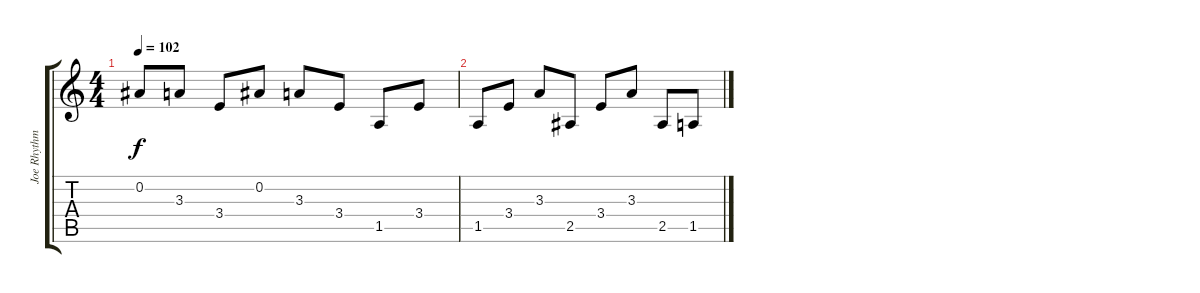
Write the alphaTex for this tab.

\track ("Joe Rhythm" "Joe Rhythm") {instrument electricguitarclean}
\staff {score tabs}
\tuning (Eb4 Bb3 Gb3 Db3 Ab2 Eb2) {hide}
\ts (4 4)
\tempo 102
\clef g2
\ks c
0.2.8{dy f} 3.3.8 3.4.8 0.2.8 3.3.8 3.4.8 1.5.8 3.4.8 |
1.5.8 3.4.8 3.3.8 2.5.8 3.4.8 3.3.8 2.5.8 1.5.8
